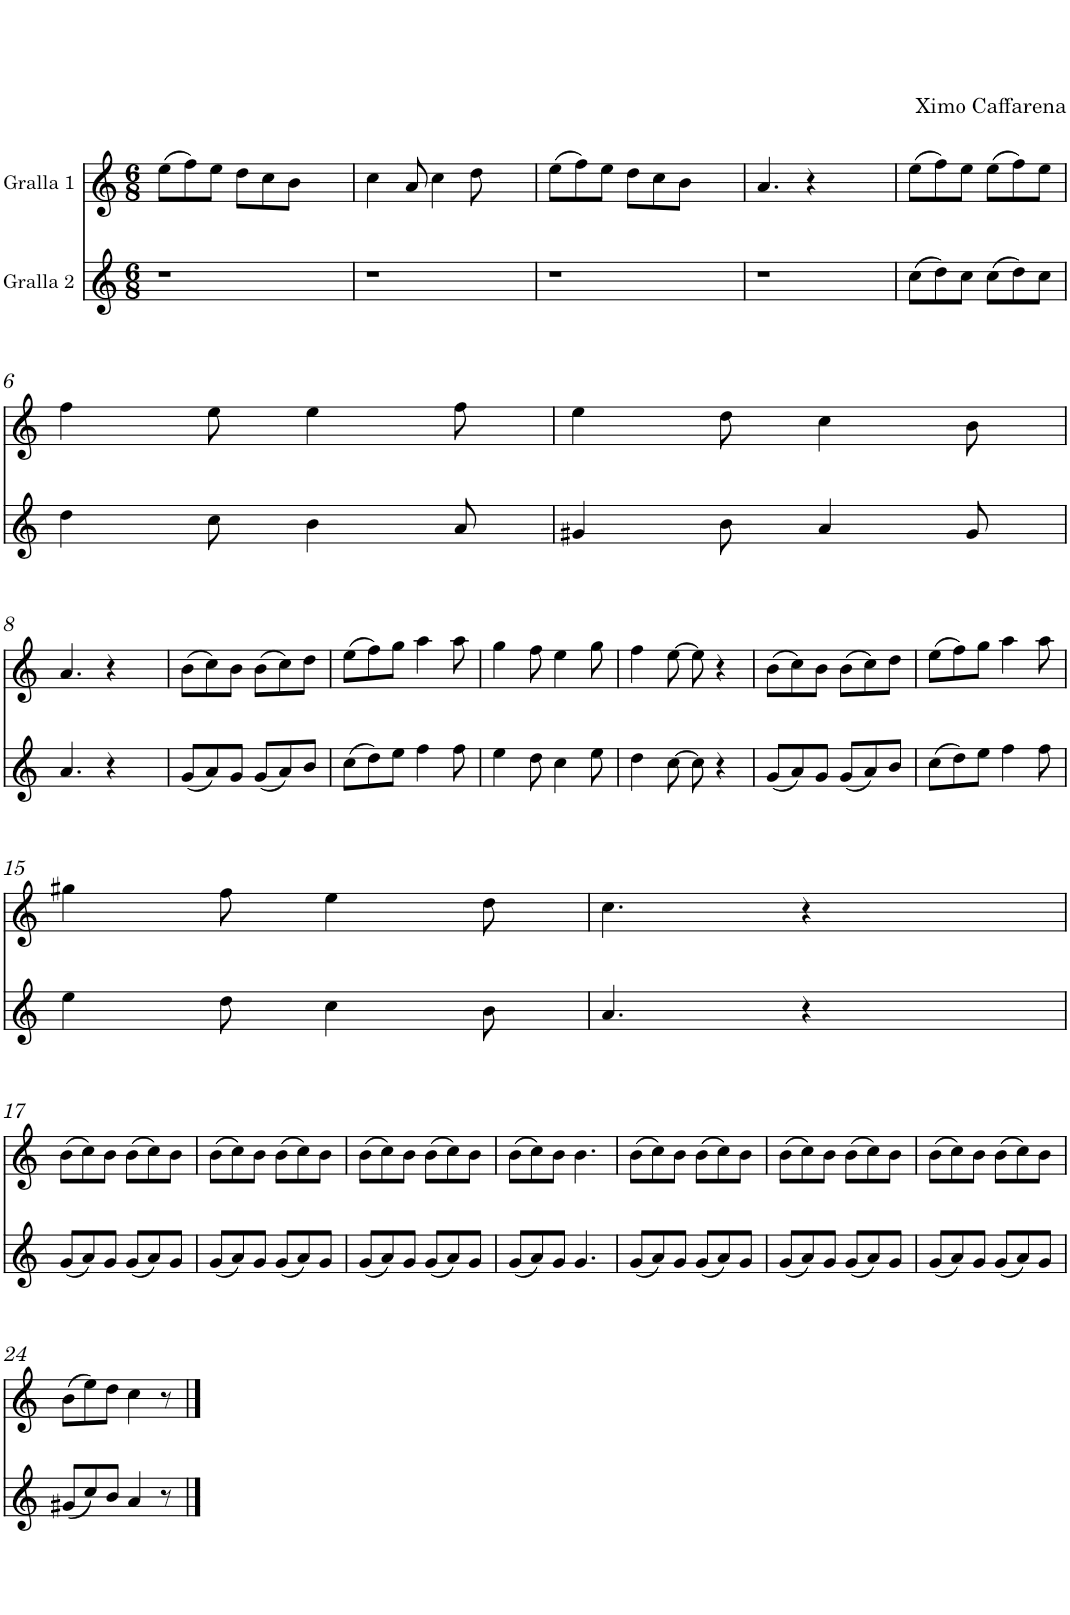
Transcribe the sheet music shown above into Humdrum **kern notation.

**kern	**kern
*part2	*part1
*staff2	*staff1
*I"Gralla 2	*I"Gralla 1
*clefG2	*clefG2
*Trd8c14	*
*k[]	*k[]
*M6/8	*M6/8
=1	=1
2.r	(>8ee\L
.	8ff\)
.	8ee\J
.	8dd\L
.	8cc\
.	8b\J
4ryy	4ryy
=2	=2
2.r	4cc\
.	8a/
.	4cc\
.	8dd\
4ryy	4ryy
=3	=3
2.r	(>8ee\L
.	8ff\)
.	8ee\J
.	8dd\L
.	8cc\
.	8b\J
4ryy	4ryy
=4	=4
2.r	4.a/
.	4r
.	8ryy
=5	=5
(>8cc\L	(>8ee\L
8dd\)	4ryy
8cc\J	.
(>8cc\L	8ff\)
8dd\)	8ee\J
8cc\J	(>8ee\L
4ryy	8ff\)
.	8ee\J
!!LO:LB:g=z
=6	=6
4dd\	4ff\
8cc\	8ee\
4b\	4ee\
8a/	8ff\
=7	=7
4g#X/	4ee\
8b\	8dd\
4a/	4cc\
8g#/	8b\
!!LO:LB:g=z
=8	=8
4.a/	4.a/
4r	4r
8ryy	8ryy
=9	=9
(<8g/L	(>8b\L
8a/)	8cc\)
8g/J	8b\J
(<8g/L	(>8b\L
8a/)	8cc\)
8b/J	8dd\J
=10	=10
(>8cc\L	(>8ee\L
8dd\)	8ff\)
8ee\J	8gg\J
4ff\	4aa\
8ff\	8aa\
=11	=11
4ee\	4gg\
8dd\	8ff\
4cc\	4ee\
8ee\	8gg\
=12	=12
4dd\	4ff\
[8cc\	[8ee\
8cc\]	8ee\]
4r	4r
=13	=13
(<8g/L	(>8b\L
8a/)	8cc\)
8g/J	8b\J
(<8g/L	(>8b\L
8a/)	8cc\)
8b/J	8dd\J
=14	=14
(>8cc\L	(>8ee\L
8dd\)	8ff\)
8ee\J	8gg\J
4ff\	4aa\
8ff\	8aa\
!!LO:LB:g=z
=15	=15
4ee\	4gg#X\
8dd\	8ff\
4cc\	4ee\
8b\	8dd\
=16	=16
4.a/	4.cc\
4r	4r
8ryy	8ryy
!!LO:LB:g=z
=17	=17
(<8g/L	(>8b\L
8a/)	8cc\)
8g/J	8b\J
(<8g/L	(>8b\L
8a/)	8cc\)
8g/J	8b\J
=18	=18
(<8g/L	(>8b\L
8a/)	8cc\)
8g/J	8b\J
(<8g/L	(>8b\L
8a/)	8cc\)
8g/J	8b\J
=19	=19
(<8g/L	(>8b\L
8a/)	8cc\)
8g/J	8b\J
(<8g/L	(>8b\L
8a/)	8cc\)
8g/J	8b\J
=20	=20
(<8g/L	(>8b\L
8a/)	8cc\)
8g/J	8b\J
4.g/	4.b\
=21	=21
(<8g/L	(>8b\L
8a/)	8cc\)
8g/J	8b\J
(<8g/L	(>8b\L
8a/)	8cc\)
8g/J	8b\J
=22	=22
(<8g/L	(>8b\L
8a/)	8cc\)
8g/J	8b\J
(<8g/L	(>8b\L
8a/)	8cc\)
8g/J	8b\J
=23	=23
(<8g/L	(>8b\L
8a/)	8cc\)
8g/J	8b\J
(<8g/L	(>8b\L
8a/)	8cc\)
8g/J	8b\J
!!LO:LB:g=z
=24	=24
(<8g#X/L	(>8b\L
8cc/)	8ee\)
8b/J	8dd\J
4a/	4cc\
8r	8r
==	==
*-	*-
